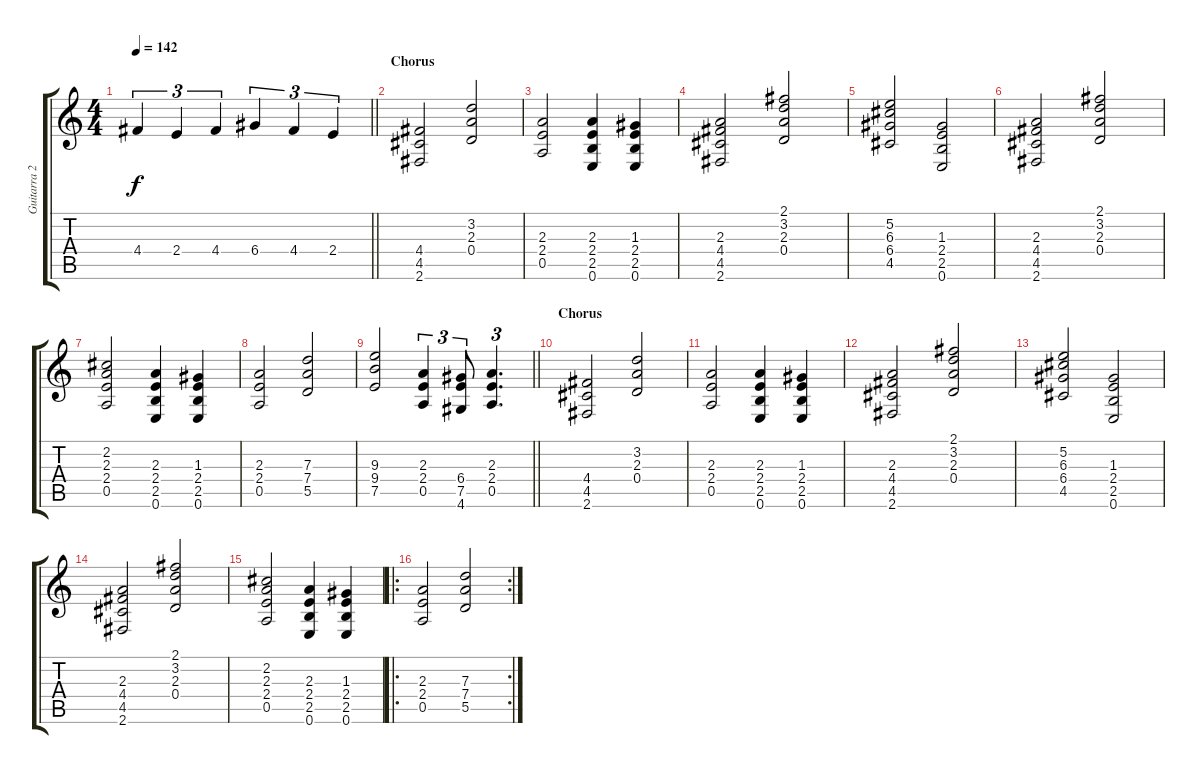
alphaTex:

\track ("Guitarra 2" "Guitarra 2") {instrument overdrivenguitar}
\staff {score tabs}
\tuning (E4 B3 G3 D3 A2 E2) {hide}
\ts (4 4)
\tempo 142
\clef g2
\barLineRight lightlight
\ks c
4.4.4{tu (3 2) dy f} 2.4.4{tu (3 2)} 4.4.4{tu (3 2)} 6.4.4{tu (3 2)} 4.4.4{tu (3 2)} 2.4.4{tu (3 2)} |
\section ("" "Chorus")
(4.4 4.5 2.6).2 (3.2 2.3 0.4).2 |
(2.3 2.4 0.5).2 (2.3 2.4 2.5 0.6).4 (1.3 2.4 2.5 0.6).4 |
(2.3 4.4 4.5 2.6).2 (2.1 3.2 2.3 0.4).2 |
(5.2 6.3 6.4 4.5).2 (1.3 2.4 2.5 0.6).2 |
(2.3 4.4 4.5 2.6).2 (2.1 3.2 2.3 0.4).2 |
(2.2 2.3 2.4 0.5).2 (2.3 2.4 2.5 0.6).4 (1.3 2.4 2.5 0.6).4 |
(2.3 2.4 0.5).2 (7.3 7.4 5.5).2 |
\barLineRight lightlight
(9.3 9.4 7.5).2 (2.3 2.4 0.5).4{tu (3 2)} (6.4 7.5 4.6).8{tu (3 2)} (2.3 2.4 0.5).4{d tu (3 2)} |
\section ("" "Chorus")
(4.4 4.5 2.6).2 (3.2 2.3 0.4).2 |
(2.3 2.4 0.5).2 (2.3 2.4 2.5 0.6).4 (1.3 2.4 2.5 0.6).4 |
(2.3 4.4 4.5 2.6).2 (2.1 3.2 2.3 0.4).2 |
(5.2 6.3 6.4 4.5).2 (1.3 2.4 2.5 0.6).2 |
(2.3 4.4 4.5 2.6).2 (2.1 3.2 2.3 0.4).2 |
(2.2 2.3 2.4 0.5).2 (2.3 2.4 2.5 0.6).4 (1.3 2.4 2.5 0.6).4 |
\ro
\rc 2
(2.3 2.4 0.5).2 (7.3 7.4 5.5).2
